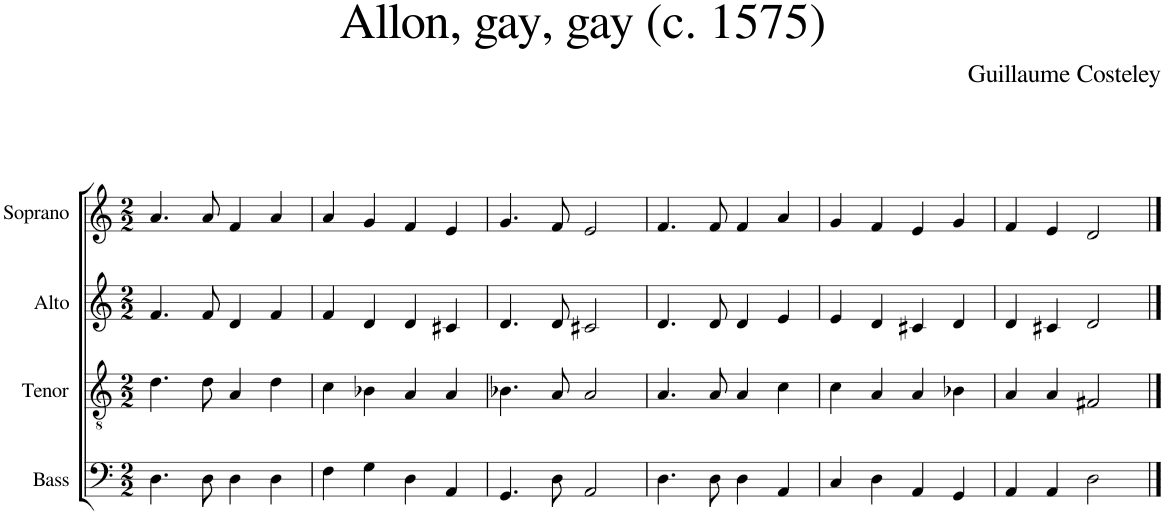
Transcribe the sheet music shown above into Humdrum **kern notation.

**kern	**kern	**kern	**kern
*part4	*part3	*part2	*part1
*staff4	*staff3	*staff2	*staff1
*I"Bass	*I"Tenor	*I"Alto	*I"Soprano
*I'B	*I'T	*I'A	*I'S
*clefF4	*clefGv2	*clefG2	*clefG2
*k[]	*k[]	*k[]	*k[]
*M2/2	*M2/2	*M2/2	*M2/2
=1	=1	=1	=1
4.D\	4.d\	4.f/	4.a/
8D\	8d\	8f/	8a/
4D\	4A/	4d/	4f/
4D\	4d\	4f/	4a/
=2	=2	=2	=2
4F\	4c\	4f/	4a/
4G\	4B-X\	4d/	4g/
4D\	4A/	4d/	4f/
4AA/	4A/	4c#X/	4e/
=3	=3	=3	=3
4.GG/	4.B-X\	4.d/	4.g/
8D\	8A/	8d/	8f/
2AA/	2A/	2c#X/	2e/
=4	=4	=4	=4
4.D\	4.A/	4.d/	4.f/
8D\	8A/	8d/	8f/
4D\	4A/	4d/	4f/
4AA/	4c\	4e/	4a/
=5	=5	=5	=5
4C/	4c\	4e/	4g/
4D\	4A/	4d/	4f/
4AA/	4A/	4c#X/	4e/
4GG/	4B-X\	4d/	4g/
=6	=6	=6	=6
4AA/	4A/	4d/	4f/
4AA/	4A/	4c#X/	4e/
2D\	2F#X/	2d/	2d/
==	==	==	==
*-	*-	*-	*-
